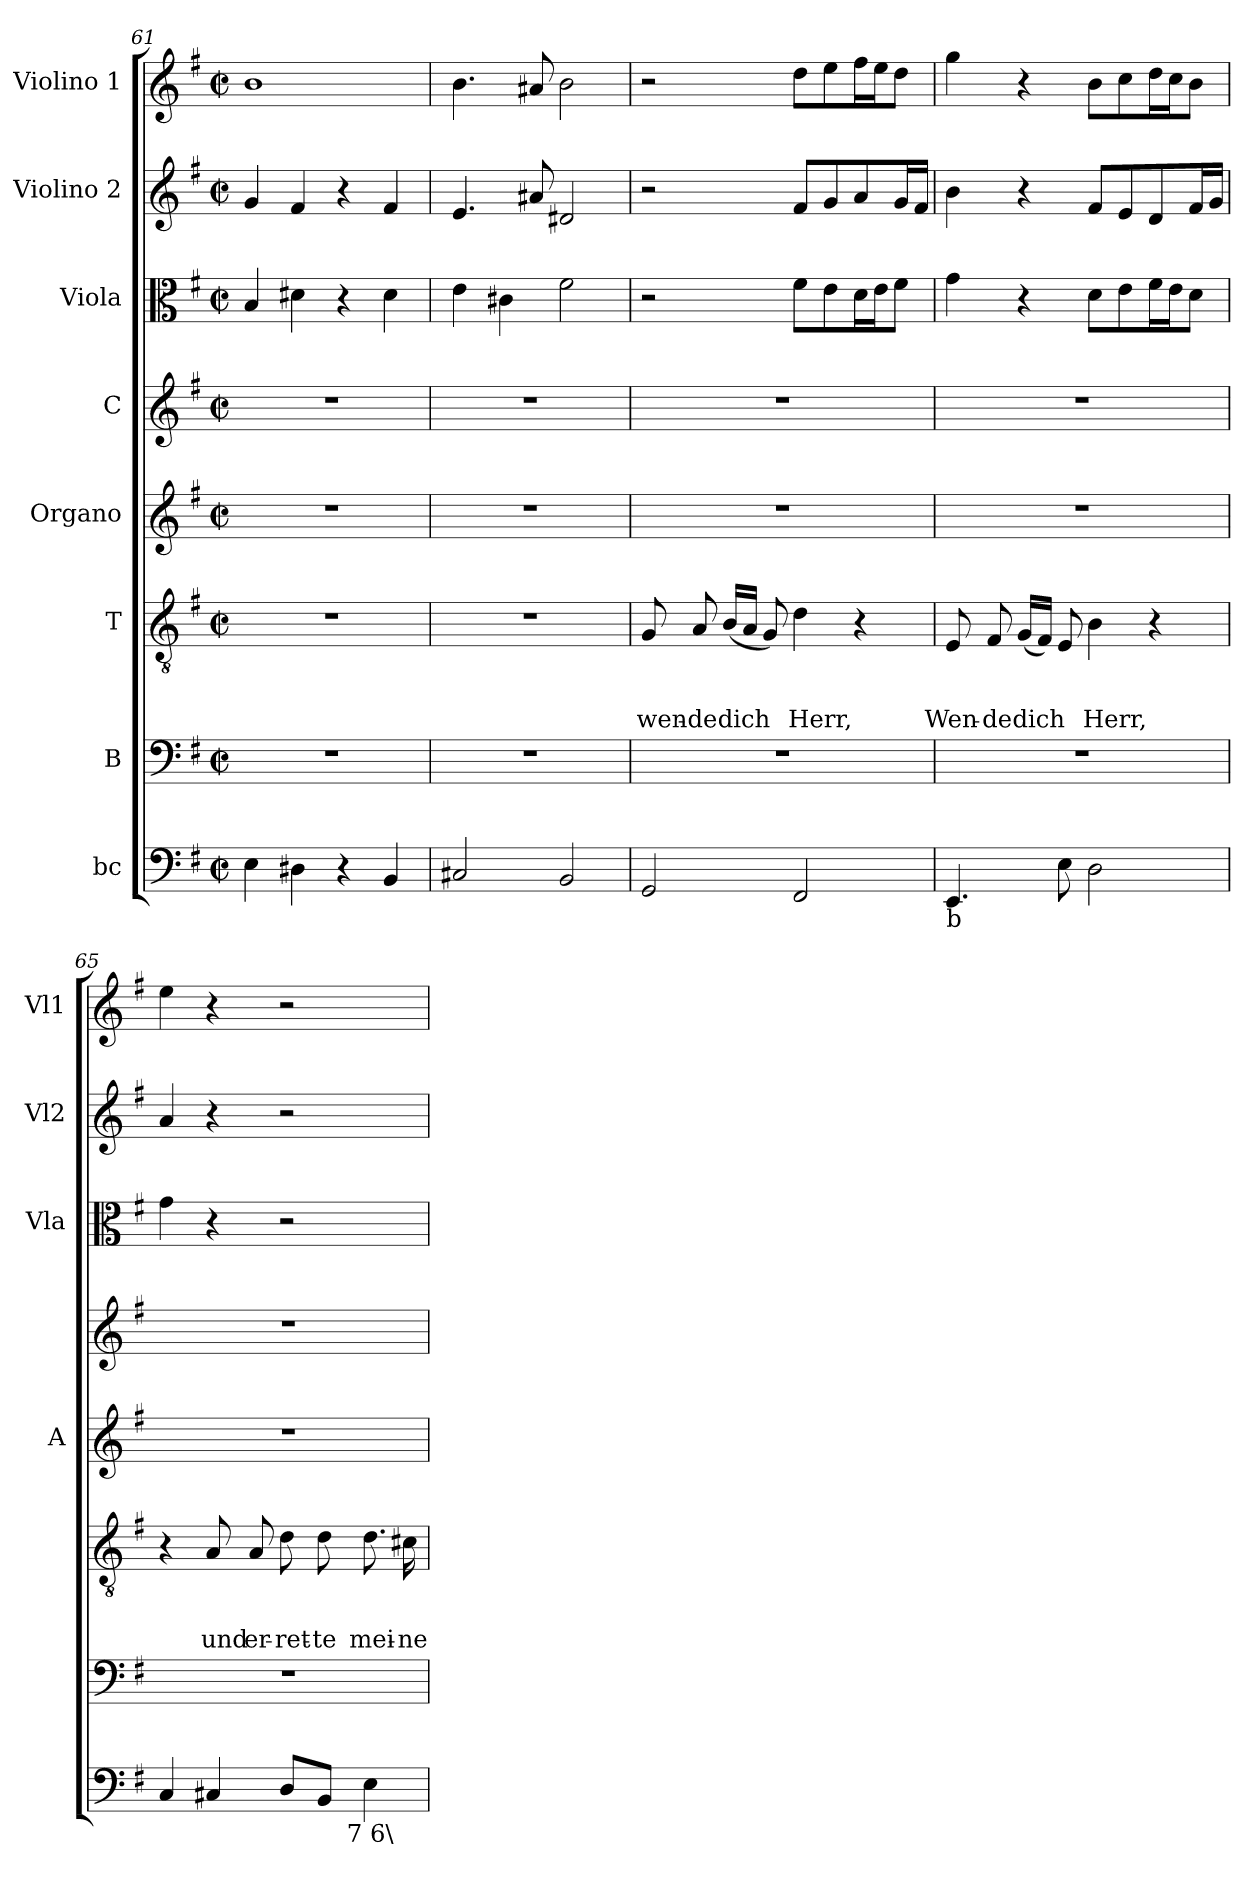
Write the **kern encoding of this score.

**kern	**kern	**kern	**text	**text	**text	**kern	**kern	**kern	**kern	**kern
*part8	*part7	*part6	*part6	*part6	*part6	*part5	*part4	*part3	*part2	*part1
*staff8	*staff7	*staff6	*staff6	*staff6	*staff6	*staff5	*staff4	*staff3	*staff2	*staff1
*I"bc	*I"B	*I"T	*	*	*	*I"Organo	*I"C	*I"Viola	*I"Violino 2	*I"Violino 1
*	*	*	*	*	*	*I'A	*	*I'Vla	*I'Vl2	*I'Vl1
*clefF4	*clefF4	*clefGv2	*	*	*	*clefG2	*clefG2	*clefC3	*clefG2	*clefG2
*k[f#]	*k[f#]	*k[f#]	*	*	*	*k[f#]	*k[f#]	*k[f#]	*k[f#]	*k[f#]
*G:	*G:	*G:	*	*	*	*G:	*G:	*G:	*G:	*G:
*M2/2	*M2/2	*M2/2	*	*	*	*M2/2	*M2/2	*M2/2	*M2/2	*M2/2
*met(c|)	*met(c|)	*met(c|)	*	*	*	*met(c|)	*met(c|)	*met(c|)	*met(c|)	*met(c|)
=61	=61	=61	=61	=61	=61	=61	=61	=61	=61	=61
4E\	1r	1r	.	.	.	1r	1r	4B/	4g/	1b
4D#X>\	.	.	.	.	.	.	.	4d#X\	4f#/	.
4r	.	.	.	.	.	.	.	4r	4r	.
4BB/	.	.	.	.	.	.	.	4d#\	4f#/	.
=62	=62	=62	=62	=62	=62	=62	=62	=62	=62	=62
2C#X/	1r	1r	.	.	.	1r	1r	4e\	4.e/	4.b\
.	.	.	.	.	.	.	.	4c#X\	.	.
.	.	.	.	.	.	.	.	.	8a#X/	8a#X/
2BB/	.	.	.	.	.	.	.	2f#\	2d#X/	2b\
!!LO:PB:g=z
=63	=63	=63	=63	=63	=63	=63	=63	=63	=63	=63
!	!	!	!	!	!LO:LY:b	!	!	!	!	!
2GG/	1r	8G/	.	.	wen-	1r	1r	2r	2r	2r
!	!	!	!	!	!LO:LY:b:rj	!	!	!	!	!
.	.	8A/	.	.	-de	.	.	.	.	.
!	!	!	!	!	!LO:LY:b	!	!	!	!	!
.	.	(<16B/LL	.	.	dich	.	.	.	.	.
.	.	16A/JJ	.	.	.	.	.	.	.	.
.	.	8G/)	.	.	.	.	.	.	.	.
!	!	!	!	!	!LO:LY:b	!	!	!	!	!
2FF#</	.	4d\	.	.	Herr,	.	.	8f#\L	8f#/L	8dd\L
.	.	.	.	.	.	.	.	8e\	8g/	8ee\
.	.	4r	.	.	.	.	.	16d\L	8a/	16ff#\L
.	.	.	.	.	.	.	.	16e\J	.	16ee\J
.	.	.	.	.	.	.	.	8f#\J	16g/L	8dd\J
.	.	.	.	.	.	.	.	.	16f#/JJ	.
=64	=64	=64	=64	=64	=64	=64	=64	=64	=64	=64
!LO:TX:b:t=b	!	!	!	!	!	!	!	!	!	!
!	!	!	!	!	!LO:LY:b	!	!	!	!	!
4.EE/	1r	8E/	.	.	Wen-	1r	1r	4g\	4b\	4gg\
!	!	!	!	!	!LO:LY:b:rj	!	!	!	!	!
.	.	8F#/	.	.	-de	.	.	.	.	.
!	!	!	!	!	!LO:LY:b	!	!	!	!	!
.	.	(<16G/LL	.	.	dich	.	.	4r	4r	4r
.	.	16F#/JJ)	.	.	.	.	.	.	.	.
8E\	.	8E/	.	.	.	.	.	.	.	.
!	!	!	!	!	!LO:LY:b	!	!	!	!	!
2D>\	.	4B\	.	.	Herr,	.	.	8d\L	8f#/L	8b\L
.	.	.	.	.	.	.	.	8e\	8e/	8cc\
.	.	4r	.	.	.	.	.	16f#\L	8d/	16dd\L
.	.	.	.	.	.	.	.	16e\J	.	16cc\J
.	.	.	.	.	.	.	.	8d\J	16f#/L	8b\J
.	.	.	.	.	.	.	.	.	16g/JJ	.
=65	=65	=65	=65	=65	=65	=65	=65	=65	=65	=65
*^	*	*	*	*	*	*	*	*	*	*
4C/	2ryy	1r	4r	.	.	.	1r	1r	4g\	4a/	4ee\
!	!	!	!	!	!	!LO:LY:b	!	!	!	!	!
4C#X</	.	.	8A/	.	.	und	.	.	4r	4r	4r
!	!	!	!	!	!	!LO:LY:b	!	!	!	!	!
.	.	.	8A/	.	.	er-	.	.	.	.	.
!	!	!	!	!	!	!LO:LY:b	!	!	!	!	!
8D/L	8ryy	.	8d\	.	.	-ret-	.	.	2r	2r	2r
!	!	!	!	!	!	!LO:LY:b:rj	!	!	!	!	!
8BB/J	16ryy	.	8d\	.	.	-te	.	.	.	.	.
.	64ryy	.	.	.	.	.	.	.	.	.	.
!	!LO:TX:b:t=7 6\	!	!	!	!	!	!	!	!	!	!
.	4ryy	.	.	.	.	.	.	.	.	.	.
!	!	!	!	!	!	!LO:LY:b	!	!	!	!	!
4E\	.	.	8.d\	.	.	mei-	.	.	.	.	.
!	!	!	!	!	!	!LO:LY:b:rj	!	!	!	!	!
.	.	.	16c#X\	.	.	-ne	.	.	.	.	.
.	32.ryy	.	.	.	.	.	.	.	.	.	.
*v	*v	*	*	*	*	*	*	*	*	*	*
=	=	=	=	=	=	=	=	=	=	=
*-	*-	*-	*-	*-	*-	*-	*-	*-	*-	*-
